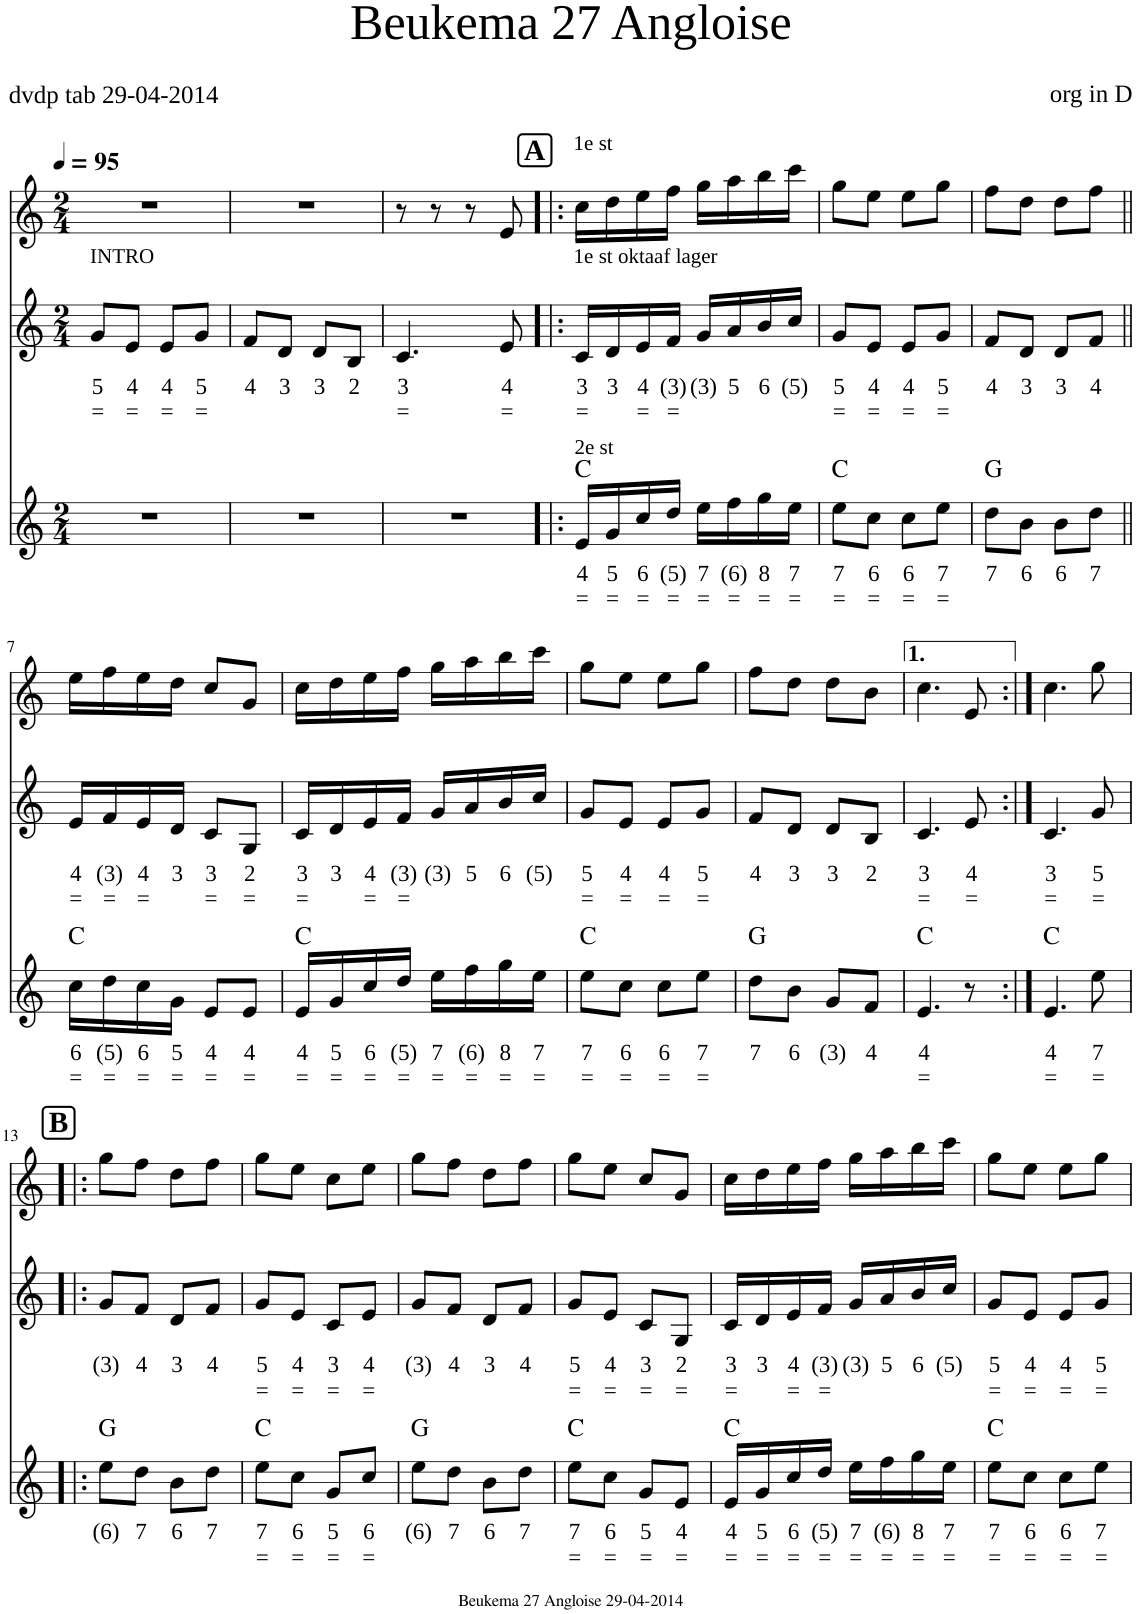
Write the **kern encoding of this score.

**kern	**text	**text	**harte	**kern	**text	**text	**kern
*part3	*part3	*part3	*part3	*part2	*part2	*part2	*part1
*staff3	*staff3	*staff3	*	*staff2	*staff2	*staff2	*staff1
*I"Voice	*	*	*	*I"Voice	*	*	*I"Voice
*clefG2	*	*	*	*clefG2	*	*	*clefG2
*k[]	*	*	*	*k[]	*	*	*k[]
*M2/4	*	*	*	*M2/4	*	*	*M2/4
*MM95	*	*	*	*MM95	*	*	*MM95
=1	=1	=1	=1	=1	=1	=1	=1
!	!	!	!	!LO:TX:a:t=INTRO	!	!	!
!	!	!	!	!	!LO:LY:b	!LO:LY:b	!
2r	.	.	.	8g/L	5	=	2r
!	!	!	!	!	!LO:LY:b	!LO:LY:b	!
.	.	.	.	8e/J	4	=	.
!	!	!	!	!	!LO:LY:b	!LO:LY:b	!
.	.	.	.	8e/L	4	=	.
!	!	!	!	!	!LO:LY:b	!LO:LY:b	!
.	.	.	.	8g/J	5	=	.
=2	=2	=2	=2	=2	=2	=2	=2
!	!	!	!	!	!LO:LY:b	!	!
2r	.	.	.	8f/L	4	.	2r
!	!	!	!	!	!LO:LY:b	!	!
.	.	.	.	8d/J	3	.	.
!	!	!	!	!	!LO:LY:b	!	!
.	.	.	.	8d/L	3	.	.
!	!	!	!	!	!LO:LY:b	!	!
.	.	.	.	8B/J	2	.	.
=3	=3	=3	=3	=3	=3	=3	=3
!	!	!	!	!	!LO:LY:b	!LO:LY:b	!
2r	.	.	.	4.c/	3	=	8r
.	.	.	.	.	.	.	8r
.	.	.	.	.	.	.	8r
!	!	!	!	!	!LO:LY:b	!LO:LY:b	!
.	.	.	.	8e/	4	=	8e/
!!LO:REH:place=s1:a:B:cj:fs=14:t=A
=4!|:	=4!|:	=4!|:	=4!|:	=4!|:	=4!|:	=4!|:	=4!|:
!	!	!	!	!	!	!	!LO:TX:a:t=1e st
!	!	!	!	!LO:TX:a:t=1e st oktaaf lager	!	!	!
!LO:TX:a:t=2e st	!	!	!	!	!	!	!
!	!LO:LY:b	!LO:LY:b	!	!	!LO:LY:b	!LO:LY:b	!
16e/LL	4	=	C:maj	16c/LL	3	=	16cc\LL
!	!LO:LY:b	!LO:LY:b	!	!	!LO:LY:b	!	!
16g/	5	=	.	16d/	3	.	16dd\
!	!LO:LY:b	!LO:LY:b	!	!	!LO:LY:b	!LO:LY:b	!
16cc/	6	=	.	16e/	4	=	16ee\
!	!LO:LY:b	!LO:LY:b	!	!	!LO:LY:b	!LO:LY:b	!
16dd/JJ	(5)	=	.	16f/JJ	(3)	=	16ff\JJ
!	!LO:LY:b	!LO:LY:b	!	!	!LO:LY:b	!	!
16ee\LL	7	=	.	16g/LL	(3)	.	16gg\LL
!	!LO:LY:b	!LO:LY:b	!	!	!LO:LY:b	!	!
16ff\	(6)	=	.	16a/	5	.	16aa\
!	!LO:LY:b	!LO:LY:b	!	!	!LO:LY:b	!	!
16gg\	8	=	.	16b/	6	.	16bb\
!	!LO:LY:b	!LO:LY:b	!	!	!LO:LY:b	!	!
16ee\JJ	7	=	.	16cc/JJ	(5)	.	16ccc\JJ
=5	=5	=5	=5	=5	=5	=5	=5
!	!LO:LY:b	!LO:LY:b	!	!	!LO:LY:b	!LO:LY:b	!
8ee\L	7	=	C:maj	8g/L	5	=	8gg\L
!	!LO:LY:b	!LO:LY:b	!	!	!LO:LY:b	!LO:LY:b	!
8cc\J	6	=	.	8e/J	4	=	8ee\J
!	!LO:LY:b	!LO:LY:b	!	!	!LO:LY:b	!LO:LY:b	!
8cc\L	6	=	.	8e/L	4	=	8ee\L
!	!LO:LY:b	!LO:LY:b	!	!	!LO:LY:b	!LO:LY:b	!
8ee\J	7	=	.	8g/J	5	=	8gg\J
=6	=6	=6	=6	=6	=6	=6	=6
!	!LO:LY:b	!	!	!	!LO:LY:b	!	!
8dd\L	7	.	G:maj	8f/L	4	.	8ff\L
!	!LO:LY:b	!	!	!	!LO:LY:b	!	!
8b\J	6	.	.	8d/J	3	.	8dd\J
!	!LO:LY:b	!	!	!	!LO:LY:b	!	!
8b\L	6	.	.	8d/L	3	.	8dd\L
!	!LO:LY:b	!	!	!	!LO:LY:b	!	!
8dd\J	7	.	.	8f/J	4	.	8ff\J
!!LO:LB:g=z
=7||	=7||	=7||	=7||	=7||	=7||	=7||	=7||
!	!LO:LY:b	!LO:LY:b	!	!	!LO:LY:b	!LO:LY:b	!
16cc\LL	6	=	C:maj	16e/LL	4	=	16ee\LL
!	!LO:LY:b	!LO:LY:b	!	!	!LO:LY:b	!LO:LY:b	!
16dd\	(5)	=	.	16f/	(3)	=	16ff\
!	!LO:LY:b	!LO:LY:b	!	!	!LO:LY:b	!LO:LY:b	!
16cc\	6	=	.	16e/	4	=	16ee\
!	!LO:LY:b	!LO:LY:b	!	!	!LO:LY:b	!	!
16g\JJ	5	=	.	16d/JJ	3	.	16dd\JJ
!	!LO:LY:b	!LO:LY:b	!	!	!LO:LY:b	!LO:LY:b	!
8e/L	4	=	.	8c/L	3	=	8cc/L
!	!LO:LY:b	!LO:LY:b	!	!	!LO:LY:b	!LO:LY:b	!
8e/J	4	=	.	8G/J	2	=	8g/J
=8	=8	=8	=8	=8	=8	=8	=8
!	!LO:LY:b	!LO:LY:b	!	!	!LO:LY:b	!LO:LY:b	!
16e/LL	4	=	C:maj	16c/LL	3	=	16cc\LL
!	!LO:LY:b	!LO:LY:b	!	!	!LO:LY:b	!	!
16g/	5	=	.	16d/	3	.	16dd\
!	!LO:LY:b	!LO:LY:b	!	!	!LO:LY:b	!LO:LY:b	!
16cc/	6	=	.	16e/	4	=	16ee\
!	!LO:LY:b	!LO:LY:b	!	!	!LO:LY:b	!LO:LY:b	!
16dd/JJ	(5)	=	.	16f/JJ	(3)	=	16ff\JJ
!	!LO:LY:b	!LO:LY:b	!	!	!LO:LY:b	!	!
16ee\LL	7	=	.	16g/LL	(3)	.	16gg\LL
!	!LO:LY:b	!LO:LY:b	!	!	!LO:LY:b	!	!
16ff\	(6)	=	.	16a/	5	.	16aa\
!	!LO:LY:b	!LO:LY:b	!	!	!LO:LY:b	!	!
16gg\	8	=	.	16b/	6	.	16bb\
!	!LO:LY:b	!LO:LY:b	!	!	!LO:LY:b	!	!
16ee\JJ	7	=	.	16cc/JJ	(5)	.	16ccc\JJ
=9	=9	=9	=9	=9	=9	=9	=9
!	!LO:LY:b	!LO:LY:b	!	!	!LO:LY:b	!LO:LY:b	!
8ee\L	7	=	C:maj	8g/L	5	=	8gg\L
!	!LO:LY:b	!LO:LY:b	!	!	!LO:LY:b	!LO:LY:b	!
8cc\J	6	=	.	8e/J	4	=	8ee\J
!	!LO:LY:b	!LO:LY:b	!	!	!LO:LY:b	!LO:LY:b	!
8cc\L	6	=	.	8e/L	4	=	8ee\L
!	!LO:LY:b	!LO:LY:b	!	!	!LO:LY:b	!LO:LY:b	!
8ee\J	7	=	.	8g/J	5	=	8gg\J
=10	=10	=10	=10	=10	=10	=10	=10
!	!LO:LY:b	!	!	!	!LO:LY:b	!	!
8dd\L	7	.	G:maj	8f/L	4	.	8ff\L
!	!LO:LY:b	!	!	!	!LO:LY:b	!	!
8b\J	6	.	.	8d/J	3	.	8dd\J
!	!LO:LY:b	!	!	!	!LO:LY:b	!	!
8g/L	(3)	.	.	8d/L	3	.	8dd\L
!	!LO:LY:b	!	!	!	!LO:LY:b	!	!
8f/J	4	.	.	8B/J	2	.	8b\J
=11	=11	=11	=11	=11	=11	=11	=11
!	!LO:LY:b	!LO:LY:b	!	!	!LO:LY:b	!LO:LY:b	!
4.e/	4	=	C:maj	4.c/	3	=	4.cc\
!	!	!	!	!	!LO:LY:b	!LO:LY:b	!
8r	.	.	.	8e/	4	=	8e/
=12:|!	=12:|!	=12:|!	=12:|!	=12:|!	=12:|!	=12:|!	=12:|!
!	!LO:LY:b	!LO:LY:b	!	!	!LO:LY:b	!LO:LY:b	!
4.e/	4	=	C:maj	4.c/	3	=	4.cc\
!	!LO:LY:b	!LO:LY:b	!	!	!LO:LY:b	!LO:LY:b	!
8ee\	7	=	.	8g/	5	=	8gg\
!!LO:LB:g=z
!!LO:REH:place=s1:a:B:cj:fs=14:t=B
=13!|:	=13!|:	=13!|:	=13!|:	=13!|:	=13!|:	=13!|:	=13!|:
!	!LO:LY:b	!	!	!	!LO:LY:b	!	!
8ee\L	(6)	.	G:maj	8g/L	(3)	.	8gg\L
!	!LO:LY:b	!	!	!	!LO:LY:b	!	!
8dd\J	7	.	.	8f/J	4	.	8ff\J
!	!LO:LY:b	!	!	!	!LO:LY:b	!	!
8b\L	6	.	.	8d/L	3	.	8dd\L
!	!LO:LY:b	!	!	!	!LO:LY:b	!	!
8dd\J	7	.	.	8f/J	4	.	8ff\J
=14	=14	=14	=14	=14	=14	=14	=14
!	!LO:LY:b	!LO:LY:b	!	!	!LO:LY:b	!LO:LY:b	!
8ee\L	7	=	C:maj	8g/L	5	=	8gg\L
!	!LO:LY:b	!LO:LY:b	!	!	!LO:LY:b	!LO:LY:b	!
8cc\J	6	=	.	8e/J	4	=	8ee\J
!	!LO:LY:b	!LO:LY:b	!	!	!LO:LY:b	!LO:LY:b	!
8g/L	5	=	.	8c/L	3	=	8cc\L
!	!LO:LY:b	!LO:LY:b	!	!	!LO:LY:b	!LO:LY:b	!
8cc/J	6	=	.	8e/J	4	=	8ee\J
=15	=15	=15	=15	=15	=15	=15	=15
!	!LO:LY:b	!	!	!	!LO:LY:b	!	!
8ee\L	(6)	.	G:maj	8g/L	(3)	.	8gg\L
!	!LO:LY:b	!	!	!	!LO:LY:b	!	!
8dd\J	7	.	.	8f/J	4	.	8ff\J
!	!LO:LY:b	!	!	!	!LO:LY:b	!	!
8b\L	6	.	.	8d/L	3	.	8dd\L
!	!LO:LY:b	!	!	!	!LO:LY:b	!	!
8dd\J	7	.	.	8f/J	4	.	8ff\J
=16	=16	=16	=16	=16	=16	=16	=16
!	!LO:LY:b	!LO:LY:b	!	!	!LO:LY:b	!LO:LY:b	!
8ee\L	7	=	C:maj	8g/L	5	=	8gg\L
!	!LO:LY:b	!LO:LY:b	!	!	!LO:LY:b	!LO:LY:b	!
8cc\J	6	=	.	8e/J	4	=	8ee\J
!	!LO:LY:b	!LO:LY:b	!	!	!LO:LY:b	!LO:LY:b	!
8g/L	5	=	.	8c/L	3	=	8cc/L
!	!LO:LY:b	!LO:LY:b	!	!	!LO:LY:b	!LO:LY:b	!
8e/J	4	=	.	8G/J	2	=	8g/J
=17	=17	=17	=17	=17	=17	=17	=17
!	!LO:LY:b	!LO:LY:b	!	!	!LO:LY:b	!LO:LY:b	!
16e/LL	4	=	C:maj	16c/LL	3	=	16cc\LL
!	!LO:LY:b	!LO:LY:b	!	!	!LO:LY:b	!	!
16g/	5	=	.	16d/	3	.	16dd\
!	!LO:LY:b	!LO:LY:b	!	!	!LO:LY:b	!LO:LY:b	!
16cc/	6	=	.	16e/	4	=	16ee\
!	!LO:LY:b	!LO:LY:b	!	!	!LO:LY:b	!LO:LY:b	!
16dd/JJ	(5)	=	.	16f/JJ	(3)	=	16ff\JJ
!	!LO:LY:b	!LO:LY:b	!	!	!LO:LY:b	!	!
16ee\LL	7	=	.	16g/LL	(3)	.	16gg\LL
!	!LO:LY:b	!LO:LY:b	!	!	!LO:LY:b	!	!
16ff\	(6)	=	.	16a/	5	.	16aa\
!	!LO:LY:b	!LO:LY:b	!	!	!LO:LY:b	!	!
16gg\	8	=	.	16b/	6	.	16bb\
!	!LO:LY:b	!LO:LY:b	!	!	!LO:LY:b	!	!
16ee\JJ	7	=	.	16cc/JJ	(5)	.	16ccc\JJ
=18	=18	=18	=18	=18	=18	=18	=18
!	!LO:LY:b	!LO:LY:b	!	!	!LO:LY:b	!LO:LY:b	!
8ee\L	7	=	C:maj	8g/L	5	=	8gg\L
!	!LO:LY:b	!LO:LY:b	!	!	!LO:LY:b	!LO:LY:b	!
8cc\J	6	=	.	8e/J	4	=	8ee\J
!	!LO:LY:b	!LO:LY:b	!	!	!LO:LY:b	!LO:LY:b	!
8cc\L	6	=	.	8e/L	4	=	8ee\L
!	!LO:LY:b	!LO:LY:b	!	!	!LO:LY:b	!LO:LY:b	!
8ee\J	7	=	.	8g/J	5	=	8gg\J
=	=	=	=	=	=	=	=
*-	*-	*-	*-	*-	*-	*-	*-
